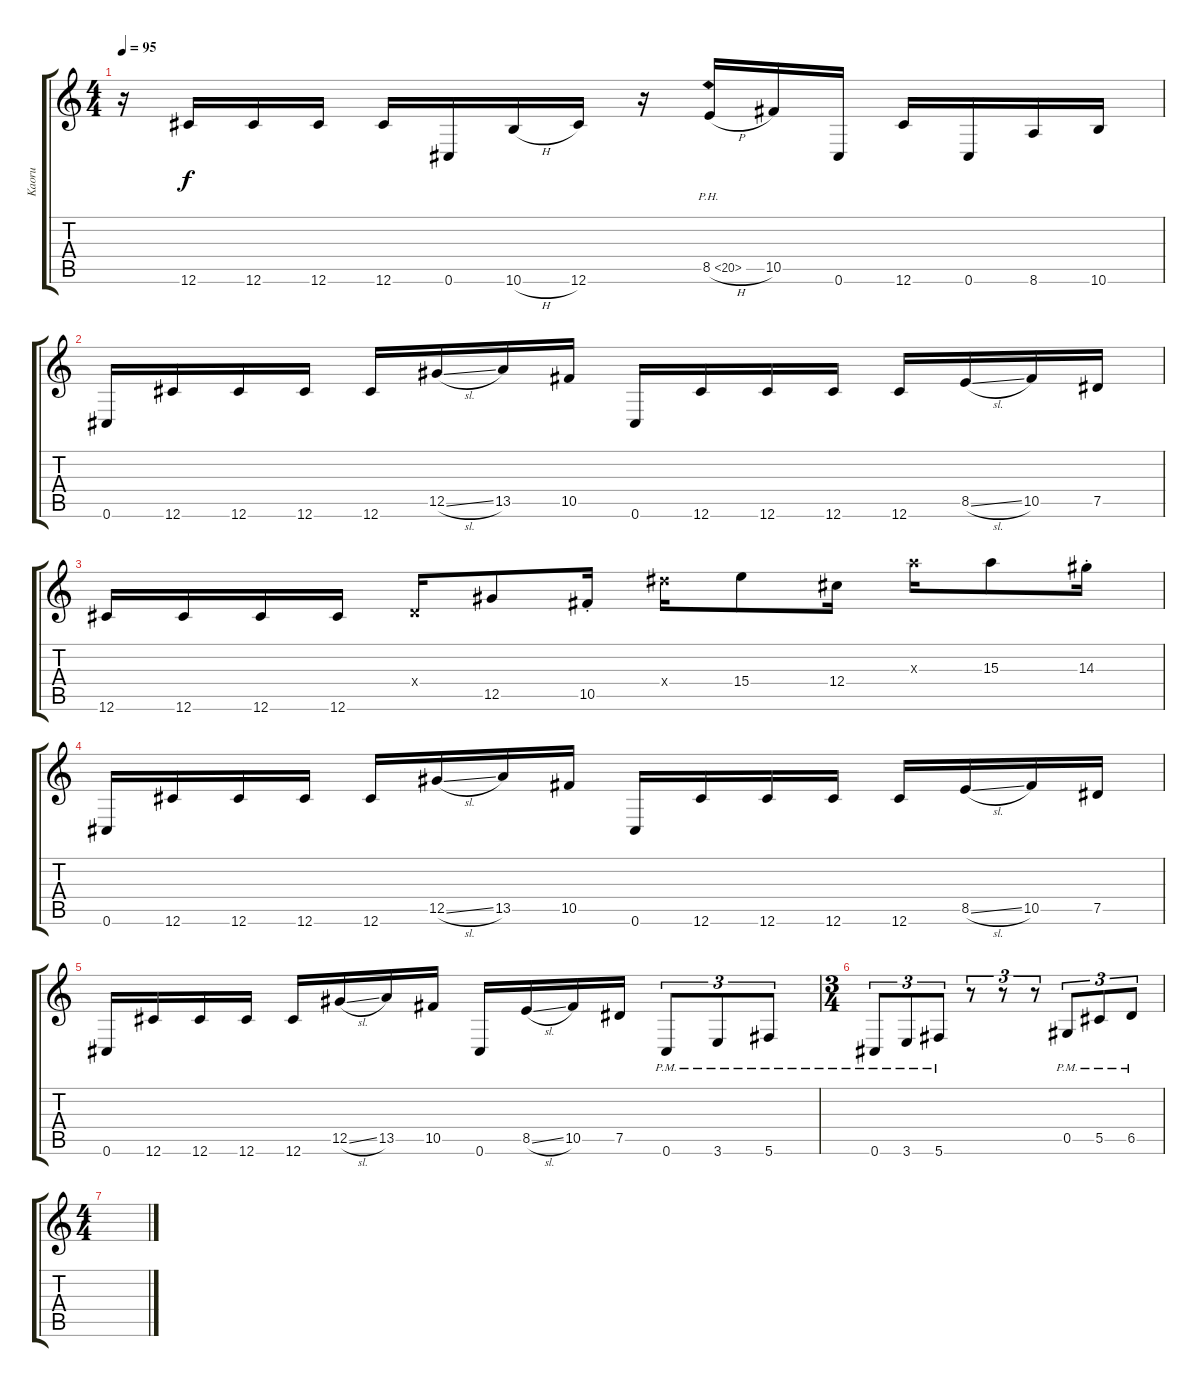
\track ("Kaoru" "Kaoru") {instrument distortionguitar}
\staff {score tabs}
\tuning (Eb4 Bb3 Gb3 Db3 Ab2 Db2) {hide}
\ts (4 4)
\tempo 95
\clef g2
\ks c
r.16{dy f} 12.6.16 12.6.16 12.6.16 12.6.16 0.6.16 10.6{h}.16 12.6.16 r.16 8.5{ph 12 h}.16 10.5.16 0.6.16 12.6.16 0.6.16 8.6.16 10.6.16 |
0.6.16 12.6.16 12.6.16 12.6.16 12.6.16 12.5{sl}.16 13.5.16 10.5.16 0.6.16 12.6.16 12.6.16 12.6.16 12.6.16 8.5{sl}.16 10.5.16 7.5.16 |
12.6.16 12.6.16 12.6.16 12.6.16 1.4{x}.16 12.5.8 10.5{st}.16 14.4{x}.16 15.4.8 12.4.16 15.3{x}.16 15.3.8 14.3{st}.16 |
0.6.16 12.6.16 12.6.16 12.6.16 12.6.16 12.5{sl}.16 13.5.16 10.5.16 0.6.16 12.6.16 12.6.16 12.6.16 12.6.16 8.5{sl}.16 10.5.16 7.5.16 |
0.6.16 12.6.16 12.6.16 12.6.16 12.6.16 12.5{sl}.16 13.5.16 10.5.16 0.6.16 8.5{sl}.16 10.5.16 7.5.16 0.6{pm}.8{tu (3 2)} 3.6{pm}.8{tu (3 2)} 5.6{pm}.8{tu (3 2)} |
\ts (3 4)
0.6{pm}.8{tu (3 2)} 3.6{pm}.8{tu (3 2)} 5.6{pm}.8{tu (3 2)} r.8{tu (3 2)} r.8{tu (3 2)} r.8{tu (3 2)} 0.5{pm}.8{tu (3 2)} 5.5{pm}.8{tu (3 2)} 6.5{pm}.8{tu (3 2)} |
\ts (4 4)
